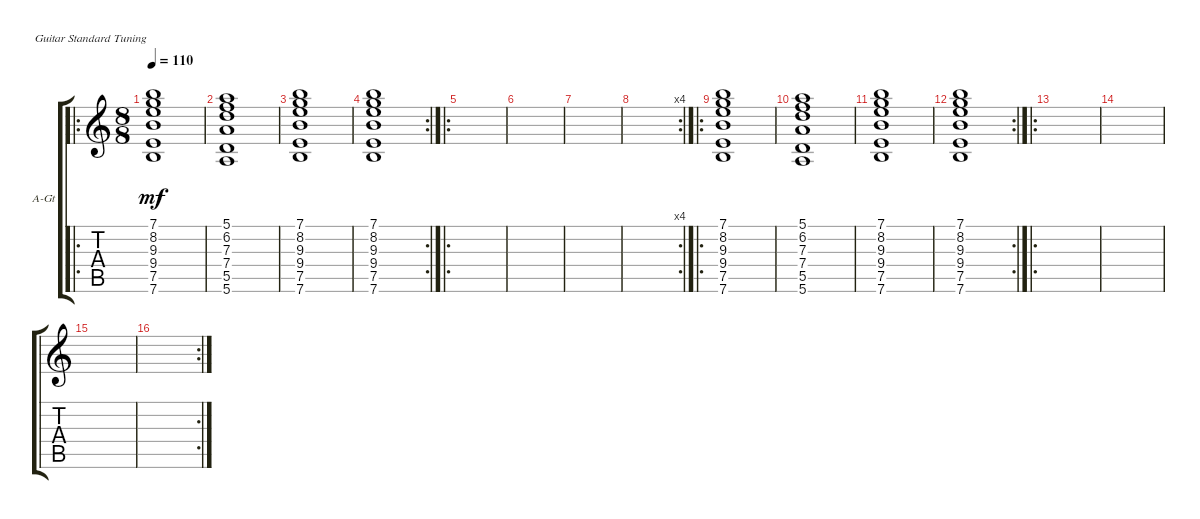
\bracketExtendMode groupsimilarinstruments
\firstSystemTrackNameOrientation horizontal
\otherSystemsTrackNameOrientation horizontal
\track ("Андрей(Clean)" "А-Gt") {instrument electricguitarclean}
\staff {score tabs}
\tuning (E4 B3 G3 D3 A2 E2)
\ro
\ts (8 8)
\tempo 110
\clef g2
\ks c
(7.5 9.4 9.3 8.2 7.1 7.6).1{dy mf} |
(5.5 7.4 7.3 6.2 5.1 5.6).1 |
(7.5 9.4 9.3 8.2 7.1 7.6).1 |
\rc 2
(7.5 9.4 9.3 8.2 7.1 7.6).1 |
\ro
|
|
|
\rc 4
|
\ro
(7.5 9.4 9.3 8.2 7.1 7.6).1 |
(5.5 7.4 7.3 6.2 5.1 5.6).1 |
(7.5 9.4 9.3 8.2 7.1 7.6).1 |
\rc 2
(7.5 9.4 9.3 8.2 7.1 7.6).1 |
\ro
|
|
|
\rc 2
